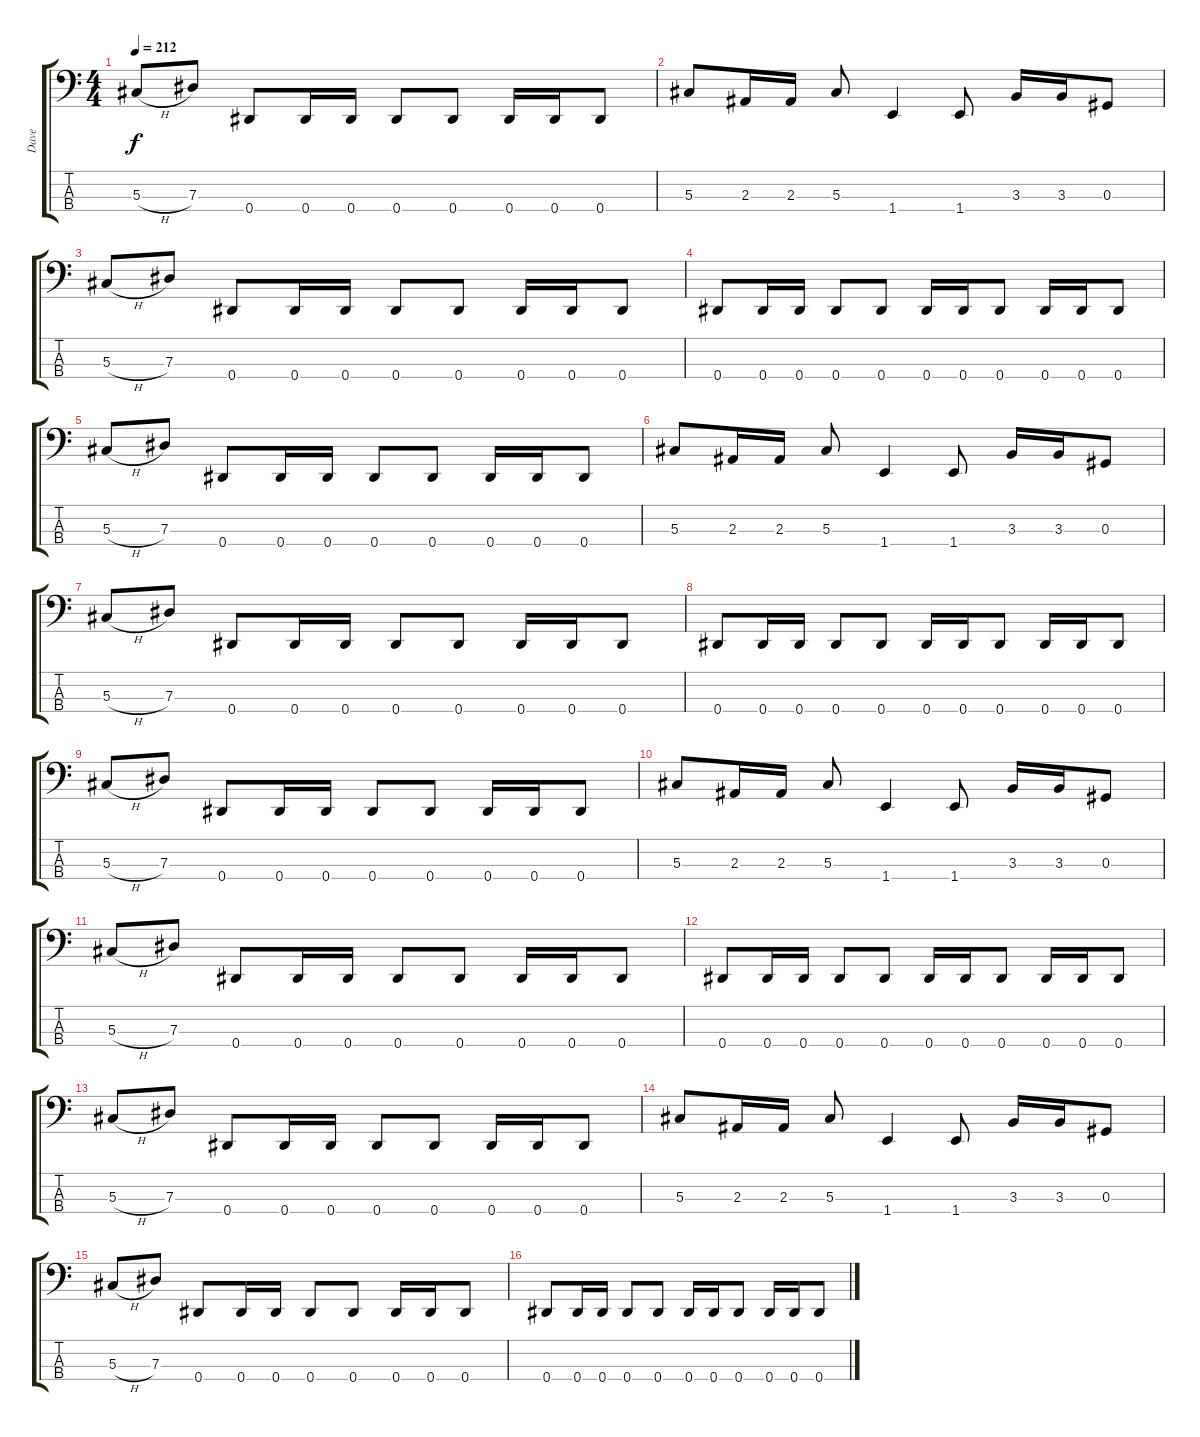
\track ("Dave" "Dave") {instrument electricbasspick}
\staff {score tabs}
\tuning (Gb2 Db2 Ab1 Eb1) {hide}
\ts (4 4)
\tempo 212
\clef f4
\ks c
5.3{h}.8{dy f} 7.3.8 0.4.8 0.4.16 0.4.16 0.4.8 0.4.8 0.4.16 0.4.16 0.4.8 |
5.3.8 2.3.16 2.3.16 5.3.8 1.4.4 1.4.8 3.3.16 3.3.16 0.3.8 |
5.3{h}.8 7.3.8 0.4.8 0.4.16 0.4.16 0.4.8 0.4.8 0.4.16 0.4.16 0.4.8 |
0.4.8 0.4.16 0.4.16 0.4.8 0.4.8 0.4.16 0.4.16 0.4.8 0.4.16 0.4.16 0.4.8 |
5.3{h}.8 7.3.8 0.4.8 0.4.16 0.4.16 0.4.8 0.4.8 0.4.16 0.4.16 0.4.8 |
5.3.8 2.3.16 2.3.16 5.3.8 1.4.4 1.4.8 3.3.16 3.3.16 0.3.8 |
5.3{h}.8 7.3.8 0.4.8 0.4.16 0.4.16 0.4.8 0.4.8 0.4.16 0.4.16 0.4.8 |
0.4.8 0.4.16 0.4.16 0.4.8 0.4.8 0.4.16 0.4.16 0.4.8 0.4.16 0.4.16 0.4.8 |
5.3{h}.8 7.3.8 0.4.8 0.4.16 0.4.16 0.4.8 0.4.8 0.4.16 0.4.16 0.4.8 |
5.3.8 2.3.16 2.3.16 5.3.8 1.4.4 1.4.8 3.3.16 3.3.16 0.3.8 |
5.3{h}.8 7.3.8 0.4.8 0.4.16 0.4.16 0.4.8 0.4.8 0.4.16 0.4.16 0.4.8 |
0.4.8 0.4.16 0.4.16 0.4.8 0.4.8 0.4.16 0.4.16 0.4.8 0.4.16 0.4.16 0.4.8 |
5.3{h}.8 7.3.8 0.4.8 0.4.16 0.4.16 0.4.8 0.4.8 0.4.16 0.4.16 0.4.8 |
5.3.8 2.3.16 2.3.16 5.3.8 1.4.4 1.4.8 3.3.16 3.3.16 0.3.8 |
5.3{h}.8 7.3.8 0.4.8 0.4.16 0.4.16 0.4.8 0.4.8 0.4.16 0.4.16 0.4.8 |
0.4.8 0.4.16 0.4.16 0.4.8 0.4.8 0.4.16 0.4.16 0.4.8 0.4.16 0.4.16 0.4.8
